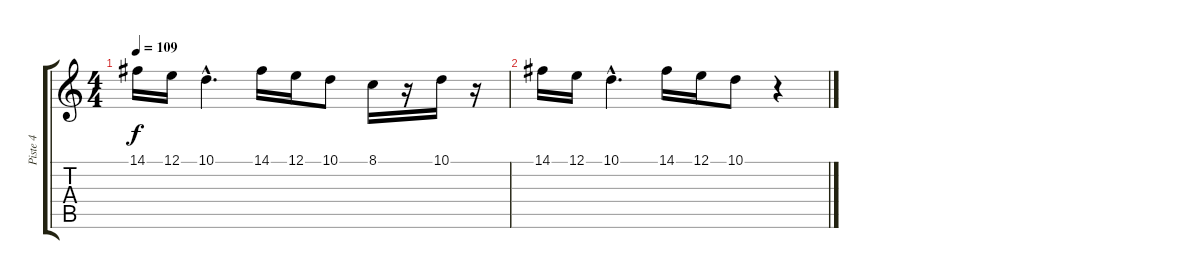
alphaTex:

\track ("Piste 4" "Piste 4") {instrument trumpet}
\staff {score tabs}
\tuning (E4 B3 G3 D3 A2 E2) {hide}
\ts (4 4)
\tempo 109
\clef g2
\ks c
14.1.16{dy f} 12.1.16 10.1{hac}.4{d} 14.1.16 12.1.16 10.1.8 8.1.16 r.16 10.1.16 r.16 |
14.1.16 12.1.16 10.1{hac}.4{d} 14.1.16 12.1.16 10.1.8 r.4
